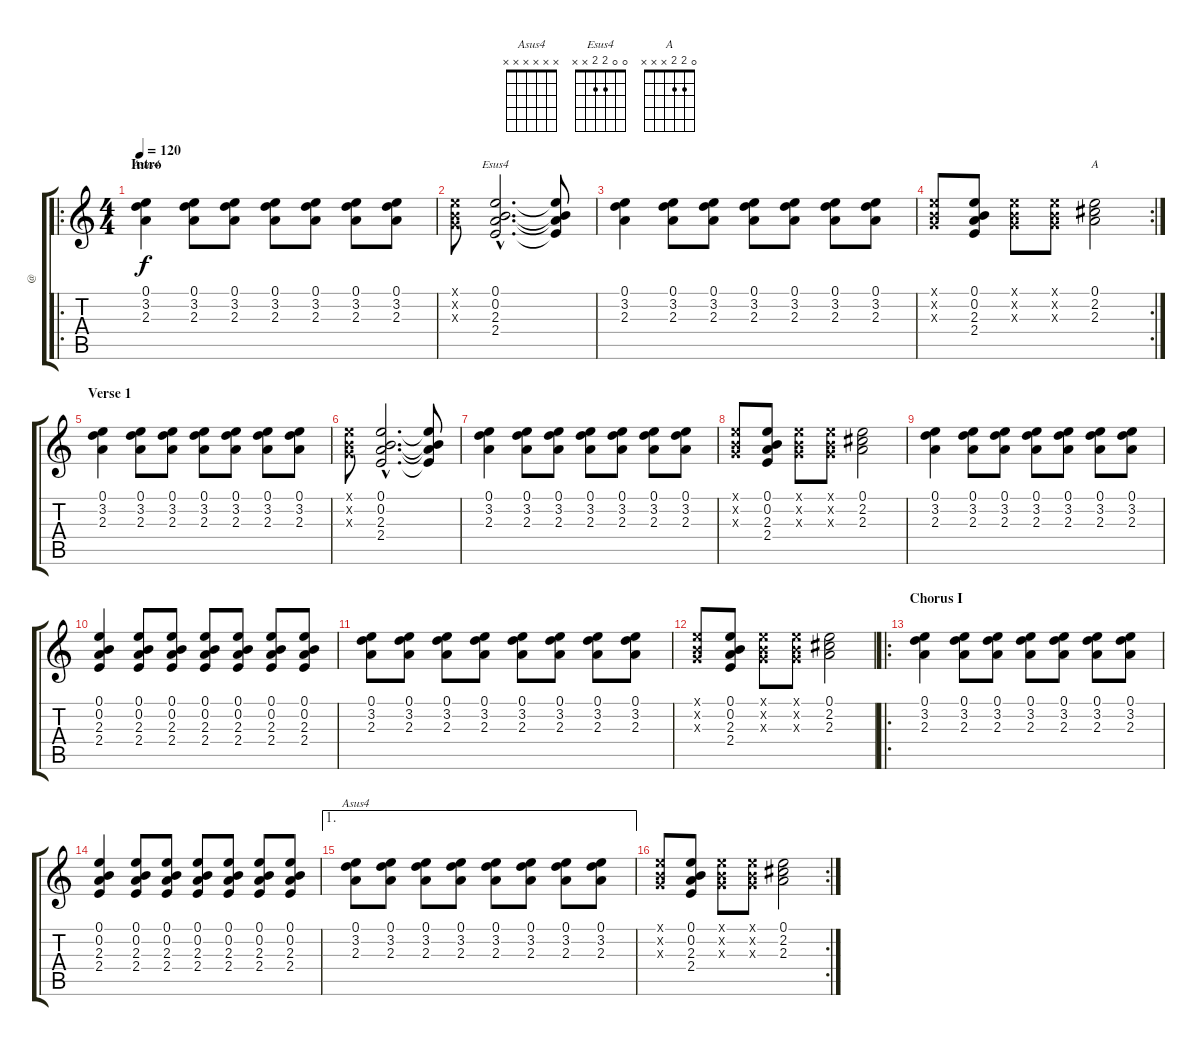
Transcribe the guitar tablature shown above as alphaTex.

\track ("@" "@") {instrument acousticguitarnylon}
\staff {score tabs}
\tuning (E4 B3 G3 D3 A2 E2) {hide}
\chord ("Asus4" 0 3 2 x x x)
\chord ("Esus4" 0 0 2 2 x x)
\chord ("A" 0 2 2 x x x)
\chord ("Asus4" x x x x x x) {firstfret 0}
\ro
\ts (4 4)
\section ("" "Intro")
\tempo 120
\clef g2
\ks c
(0.1 3.2 2.3).4{ch "Asus4" dy f instrument acousticguitarnylon} (0.1 3.2 2.3).8 (0.1 3.2 2.3).8 (0.1 3.2 2.3).8 (0.1 3.2 2.3).8 (0.1 3.2 2.3).8 (0.1 3.2 2.3).8 |
(0.1{x} 0.2{x} 0.3{x}).8 (0.1{hac} 0.2{hac} 2.3{hac} 2.4{hac}).2{d ch "Esus4"} (0.1{t} 0.2{t} 2.3{t} 2.4{t}).8 |
(0.1 3.2 2.3).4 (0.1 3.2 2.3).8 (0.1 3.2 2.3).8 (0.1 3.2 2.3).8 (0.1 3.2 2.3).8 (0.1 3.2 2.3).8 (0.1 3.2 2.3).8 |
\rc 2
(0.1{x} 0.2{x} 0.3{x}).8 (0.1 0.2 2.3 2.4).8 (0.1{x} 0.2{x} 0.3{x}).8 (0.1{x} 0.2{x} 0.3{x}).8 (0.1 2.2 2.3).2{ch "A"} |
\section ("" "Verse 1")
(0.1 3.2 2.3).4 (0.1 3.2 2.3).8 (0.1 3.2 2.3).8 (0.1 3.2 2.3).8 (0.1 3.2 2.3).8 (0.1 3.2 2.3).8 (0.1 3.2 2.3).8 |
(0.1{x} 0.2{x} 0.3{x}).8 (0.1{hac} 0.2{hac} 2.3{hac} 2.4{hac}).2{d} (0.1{t} 0.2{t} 2.3{t} 2.4{t}).8 |
(0.1 3.2 2.3).4 (0.1 3.2 2.3).8 (0.1 3.2 2.3).8 (0.1 3.2 2.3).8 (0.1 3.2 2.3).8 (0.1 3.2 2.3).8 (0.1 3.2 2.3).8 |
(0.1{x} 0.2{x} 0.3{x}).8 (0.1 0.2 2.3 2.4).8 (0.1{x} 0.2{x} 0.3{x}).8 (0.1{x} 0.2{x} 0.3{x}).8 (0.1 2.2 2.3).2 |
(0.1 3.2 2.3).4 (0.1 3.2 2.3).8 (0.1 3.2 2.3).8 (0.1 3.2 2.3).8 (0.1 3.2 2.3).8 (0.1 3.2 2.3).8 (0.1 3.2 2.3).8 |
(0.1 0.2 2.3 2.4).4 (0.1 0.2 2.3 2.4).8 (0.1 0.2 2.3 2.4).8 (0.1 0.2 2.3 2.4).8 (0.1 0.2 2.3 2.4).8 (0.1 0.2 2.3 2.4).8 (0.1 0.2 2.3 2.4).8 |
(0.1 3.2 2.3).8 (0.1 3.2 2.3).8 (0.1 3.2 2.3).8 (0.1 3.2 2.3).8 (0.1 3.2 2.3).8 (0.1 3.2 2.3).8 (0.1 3.2 2.3).8 (0.1 3.2 2.3).8 |
(0.1{x} 0.2{x} 0.3{x}).8 (0.1 0.2 2.3 2.4).8 (0.1{x} 0.2{x} 0.3{x}).8 (0.1{x} 0.2{x} 0.3{x}).8 (0.1 2.2 2.3).2 |
\ro
\section ("" "Chorus I")
(0.1 3.2 2.3).4 (0.1 3.2 2.3).8 (0.1 3.2 2.3).8 (0.1 3.2 2.3).8 (0.1 3.2 2.3).8 (0.1 3.2 2.3).8 (0.1 3.2 2.3).8 |
(0.1 0.2 2.3 2.4).4 (0.1 0.2 2.3 2.4).8 (0.1 0.2 2.3 2.4).8 (0.1 0.2 2.3 2.4).8 (0.1 0.2 2.3 2.4).8 (0.1 0.2 2.3 2.4).8 (0.1 0.2 2.3 2.4).8 |
\ae 1
(0.1 3.2 2.3).8{ch "Asus4"} (0.1 3.2 2.3).8 (0.1 3.2 2.3).8 (0.1 3.2 2.3).8 (0.1 3.2 2.3).8 (0.1 3.2 2.3).8 (0.1 3.2 2.3).8 (0.1 3.2 2.3).8 |
\rc 2
(0.1{x} 0.2{x} 0.3{x}).8 (0.1 0.2 2.3 2.4).8 (0.1{x} 0.2{x} 0.3{x}).8 (0.1{x} 0.2{x} 0.3{x}).8 (0.1 2.2 2.3).2
